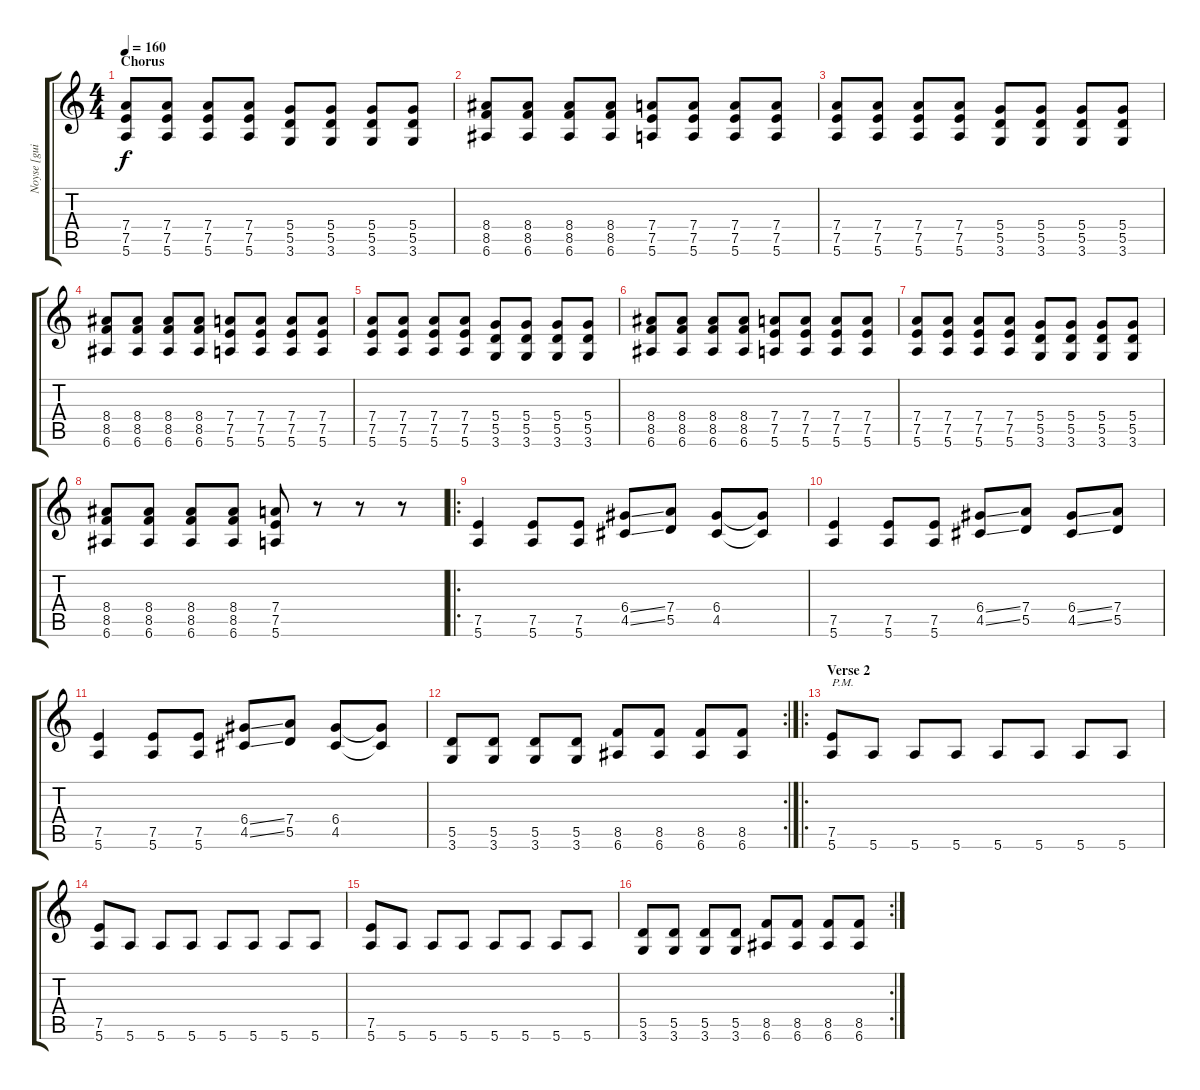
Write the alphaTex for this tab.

\track ("Noyse [guitar]" "Noyse [gui") {instrument distortionguitar}
\staff {score tabs}
\tuning (E4 B3 G3 D3 A2 E2) {hide}
\ts (4 4)
\section ("" "Chorus")
\tempo 160
\clef g2
\ks c
(7.4 7.5 5.6).8{dy f} (7.4 7.5 5.6).8 (7.4 7.5 5.6).8 (7.4 7.5 5.6).8 (5.4 5.5 3.6).8 (5.4 5.5 3.6).8 (5.4 5.5 3.6).8 (5.4 5.5 3.6).8 |
(8.4 8.5 6.6).8 (8.4 8.5 6.6).8 (8.4 8.5 6.6).8 (8.4 8.5 6.6).8 (7.4 7.5 5.6).8 (7.4 7.5 5.6).8 (7.4 7.5 5.6).8 (7.4 7.5 5.6).8 |
(7.4 7.5 5.6).8 (7.4 7.5 5.6).8 (7.4 7.5 5.6).8 (7.4 7.5 5.6).8 (5.4 5.5 3.6).8 (5.4 5.5 3.6).8 (5.4 5.5 3.6).8 (5.4 5.5 3.6).8 |
(8.4 8.5 6.6).8 (8.4 8.5 6.6).8 (8.4 8.5 6.6).8 (8.4 8.5 6.6).8 (7.4 7.5 5.6).8 (7.4 7.5 5.6).8 (7.4 7.5 5.6).8 (7.4 7.5 5.6).8 |
(7.4 7.5 5.6).8 (7.4 7.5 5.6).8 (7.4 7.5 5.6).8 (7.4 7.5 5.6).8 (5.4 5.5 3.6).8 (5.4 5.5 3.6).8 (5.4 5.5 3.6).8 (5.4 5.5 3.6).8 |
(8.4 8.5 6.6).8 (8.4 8.5 6.6).8 (8.4 8.5 6.6).8 (8.4 8.5 6.6).8 (7.4 7.5 5.6).8 (7.4 7.5 5.6).8 (7.4 7.5 5.6).8 (7.4 7.5 5.6).8 |
(7.4 7.5 5.6).8 (7.4 7.5 5.6).8 (7.4 7.5 5.6).8 (7.4 7.5 5.6).8 (5.4 5.5 3.6).8 (5.4 5.5 3.6).8 (5.4 5.5 3.6).8 (5.4 5.5 3.6).8 |
(8.4 8.5 6.6).8 (8.4 8.5 6.6).8 (8.4 8.5 6.6).8 (8.4 8.5 6.6).8 (7.4 7.5 5.6).8 r.8 r.8 r.8 |
\ro
(7.5 5.6).4 (7.5 5.6).8 (7.5 5.6).8 (6.4{ss} 4.5{ss}).8 (7.4 5.5).8 (6.4 4.5).8 (6.4{t} 4.5{t}).8 |
(7.5 5.6).4 (7.5 5.6).8 (7.5 5.6).8 (6.4{ss} 4.5{ss}).8 (7.4 5.5).8 (6.4{ss} 4.5{ss}).8 (7.4 5.5).8 |
(7.5 5.6).4 (7.5 5.6).8 (7.5 5.6).8 (6.4{ss} 4.5{ss}).8 (7.4 5.5).8 (6.4 4.5).8 (6.4{t} 4.5{t}).8 |
\rc 2
(5.5 3.6).8 (5.5 3.6).8 (5.5 3.6).8 (5.5 3.6).8 (8.5 6.6).8 (8.5 6.6).8 (8.5 6.6).8 (8.5 6.6).8 |
\ro
\section ("" "Verse 2")
(7.5 5.6).8{txt "P.M."} 5.6.8 5.6.8 5.6.8 5.6.8 5.6.8 5.6.8 5.6.8 |
(7.5 5.6).8 5.6.8 5.6.8 5.6.8 5.6.8 5.6.8 5.6.8 5.6.8 |
(7.5 5.6).8 5.6.8 5.6.8 5.6.8 5.6.8 5.6.8 5.6.8 5.6.8 |
\rc 2
(5.5 3.6).8 (5.5 3.6).8 (5.5 3.6).8 (5.5 3.6).8 (8.5 6.6).8 (8.5 6.6).8 (8.5 6.6).8 (8.5 6.6).8
